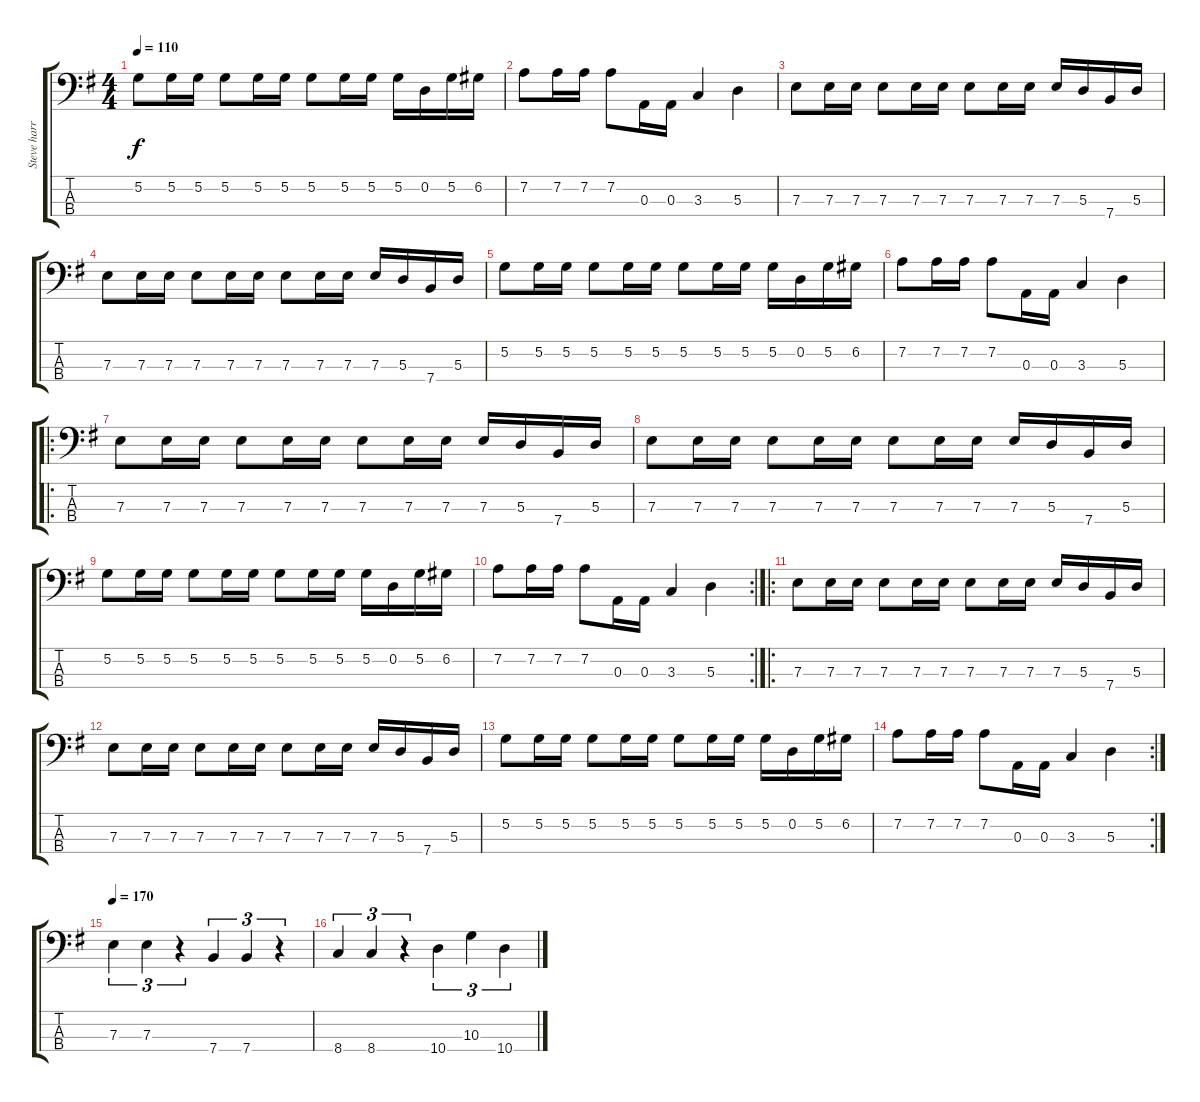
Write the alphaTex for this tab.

\track ("Steve harris" "Steve harr") {instrument electricbassfinger}
\staff {score tabs}
\tuning (G2 D2 A1 E1) {hide}
\ts (4 4)
\tempo 110
\clef f4
\ks g
5.2.8{dy f} 5.2.16 5.2.16 5.2.8 5.2.16 5.2.16 5.2.8 5.2.16 5.2.16 5.2.16 0.2.16 5.2.16 6.2.16 |
7.2.8 7.2.16 7.2.16 7.2.8 0.3.16 0.3.16 3.3.4 5.3.4 |
7.3.8 7.3.16 7.3.16 7.3.8 7.3.16 7.3.16 7.3.8 7.3.16 7.3.16 7.3.16 5.3.16 7.4.16 5.3.16 |
7.3.8 7.3.16 7.3.16 7.3.8 7.3.16 7.3.16 7.3.8 7.3.16 7.3.16 7.3.16 5.3.16 7.4.16 5.3.16 |
5.2.8 5.2.16 5.2.16 5.2.8 5.2.16 5.2.16 5.2.8 5.2.16 5.2.16 5.2.16 0.2.16 5.2.16 6.2.16 |
7.2.8 7.2.16 7.2.16 7.2.8 0.3.16 0.3.16 3.3.4 5.3.4 |
\ro
7.3.8 7.3.16 7.3.16 7.3.8 7.3.16 7.3.16 7.3.8 7.3.16 7.3.16 7.3.16 5.3.16 7.4.16 5.3.16 |
7.3.8 7.3.16 7.3.16 7.3.8 7.3.16 7.3.16 7.3.8 7.3.16 7.3.16 7.3.16 5.3.16 7.4.16 5.3.16 |
5.2.8 5.2.16 5.2.16 5.2.8 5.2.16 5.2.16 5.2.8 5.2.16 5.2.16 5.2.16 0.2.16 5.2.16 6.2.16 |
\rc 2
7.2.8 7.2.16 7.2.16 7.2.8 0.3.16 0.3.16 3.3.4 5.3.4 |
\ro
7.3.8 7.3.16 7.3.16 7.3.8 7.3.16 7.3.16 7.3.8 7.3.16 7.3.16 7.3.16 5.3.16 7.4.16 5.3.16 |
7.3.8 7.3.16 7.3.16 7.3.8 7.3.16 7.3.16 7.3.8 7.3.16 7.3.16 7.3.16 5.3.16 7.4.16 5.3.16 |
5.2.8 5.2.16 5.2.16 5.2.8 5.2.16 5.2.16 5.2.8 5.2.16 5.2.16 5.2.16 0.2.16 5.2.16 6.2.16 |
\rc 2
7.2.8 7.2.16 7.2.16 7.2.8 0.3.16 0.3.16 3.3.4 5.3.4 |
\tempo 160
\tempo 170
7.3.4{tu (3 2)} 7.3.4{tu (3 2)} r.4{tu (3 2)} 7.4.4{tu (3 2)} 7.4.4{tu (3 2)} r.4{tu (3 2)} |
8.4.4{tu (3 2)} 8.4.4{tu (3 2)} r.4{tu (3 2)} 10.4.4{tu (3 2)} 10.3.4{tu (3 2)} 10.4.4{tu (3 2)}
